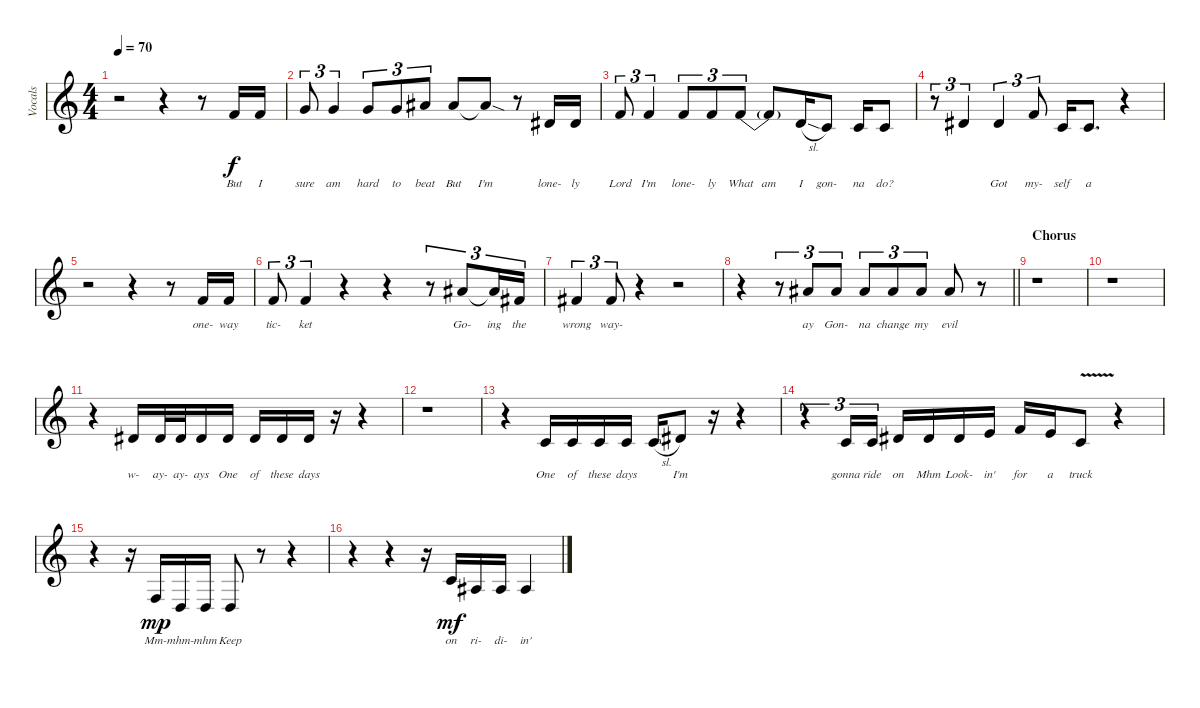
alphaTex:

\track ("Vocals" "Vocals") {instrument tenorsax}
\staff {score}
\tuning (E4 B3 G3 D3 A2 E2) {hide}
\ts (4 4)
\tempo 70
\clef g2
\ks c
r.2{dy f} r.4 r.8 1.1.16{lyrics (0 "But") lyrics (1 "") lyrics (2 "") lyrics (3 "") lyrics (4 "")} 1.1.16{lyrics (0 "I") lyrics (1 "") lyrics (2 "") lyrics (3 "") lyrics (4 "")} |
3.1.8{tu (3 2) lyrics (0 "sure") lyrics (1 "") lyrics (2 "") lyrics (3 "") lyrics (4 "")} 3.1.4{tu (3 2) lyrics (0 "am") lyrics (1 "") lyrics (2 "") lyrics (3 "") lyrics (4 "")} 3.1.8{tu (3 2) lyrics (0 "hard") lyrics (1 "") lyrics (2 "") lyrics (3 "") lyrics (4 "")} 3.1.8{tu (3 2) lyrics (0 "to") lyrics (1 "") lyrics (2 "") lyrics (3 "") lyrics (4 "")} 6.1.8{tu (3 2) lyrics (0 "beat") lyrics (1 "") lyrics (2 "") lyrics (3 "") lyrics (4 "")} 11.2.8{lyrics (0 "But") lyrics (1 "") lyrics (2 "") lyrics (3 "") lyrics (4 "")} 11.2{sod t}.8{lyrics (0 "I'm") lyrics (1 "") lyrics (2 "") lyrics (3 "") lyrics (4 "")} r.8 4.2.16{lyrics (0 "lone-") lyrics (1 "") lyrics (2 "") lyrics (3 "") lyrics (4 "")} 4.2.16{lyrics (0 "ly") lyrics (1 "") lyrics (2 "") lyrics (3 "") lyrics (4 "")} |
1.1.8{tu (3 2) lyrics (0 "Lord") lyrics (1 "") lyrics (2 "") lyrics (3 "") lyrics (4 "")} 1.1.4{tu (3 2) lyrics (0 "I'm") lyrics (1 "") lyrics (2 "") lyrics (3 "") lyrics (4 "")} 1.1.8{tu (3 2) lyrics (0 "lone-") lyrics (1 "") lyrics (2 "") lyrics (3 "") lyrics (4 "")} 1.1.8{tu (3 2) lyrics (0 "ly") lyrics (1 "") lyrics (2 "") lyrics (3 "") lyrics (4 "")} 1.1{be (custom 0 0 10 0 20 4 40 4 50 0 60 0)}.8{tu (3 2) lyrics (0 "What") lyrics (1 "") lyrics (2 "") lyrics (3 "") lyrics (4 "")} 1.1{t}.8{lyrics (0 "am") lyrics (1 "") lyrics (2 "") lyrics (3 "") lyrics (4 "")} 3.2{sl}.16{lyrics (0 "I") lyrics (1 "") lyrics (2 "") lyrics (3 "") lyrics (4 "")} 1.2.8{lyrics (0 "gon-") lyrics (1 "") lyrics (2 "") lyrics (3 "") lyrics (4 "")} 1.2.16{lyrics (0 "na") lyrics (1 "") lyrics (2 "") lyrics (3 "") lyrics (4 "")} 1.2.8{lyrics (0 "do?") lyrics (1 "") lyrics (2 "") lyrics (3 "") lyrics (4 "")} |
r.8{tu (3 2)} 4.2.4{tu (3 2) lyrics (0 "") lyrics (1 "") lyrics (2 "") lyrics (3 "") lyrics (4 "")} 4.2.4{tu (3 2) lyrics (0 "Got") lyrics (1 "") lyrics (2 "") lyrics (3 "") lyrics (4 "")} 1.1.8{tu (3 2) lyrics (0 "my-") lyrics (1 "") lyrics (2 "") lyrics (3 "") lyrics (4 "")} 1.2.16{lyrics (0 "self") lyrics (1 "") lyrics (2 "") lyrics (3 "") lyrics (4 "")} 1.2.8{d lyrics (0 "a") lyrics (1 "") lyrics (2 "") lyrics (3 "") lyrics (4 "")} r.4 |
r.2 r.4 r.8 1.1.16{lyrics (0 "one-") lyrics (1 "") lyrics (2 "") lyrics (3 "") lyrics (4 "")} 1.1.16{lyrics (0 "way") lyrics (1 "") lyrics (2 "") lyrics (3 "") lyrics (4 "")} |
1.1.8{tu (3 2) lyrics (0 "tic-") lyrics (1 "") lyrics (2 "") lyrics (3 "") lyrics (4 "")} 1.1.4{tu (3 2) lyrics (0 "ket") lyrics (1 "") lyrics (2 "") lyrics (3 "") lyrics (4 "")} r.4 r.4 r.8{tu (3 2)} 6.1.8{tu (3 2) lyrics (0 "Go-") lyrics (1 "") lyrics (2 "") lyrics (3 "") lyrics (4 "")} 6.1{t}.16{tu (3 2) lyrics (0 "ing") lyrics (1 "") lyrics (2 "") lyrics (3 "") lyrics (4 "")} 7.2.16{tu (3 2) lyrics (0 "the") lyrics (1 "") lyrics (2 "") lyrics (3 "") lyrics (4 "")} |
7.2.4{tu (3 2) lyrics (0 "wrong") lyrics (1 "") lyrics (2 "") lyrics (3 "") lyrics (4 "")} 7.2.8{tu (3 2) lyrics (0 "way-") lyrics (1 "") lyrics (2 "") lyrics (3 "") lyrics (4 "")} r.4 r.2 |
\barLineRight lightlight
r.4 r.8{tu (3 2)} 6.1.8{tu (3 2) lyrics (0 "ay") lyrics (1 "") lyrics (2 "") lyrics (3 "") lyrics (4 "")} 6.1.8{tu (3 2) lyrics (0 "Gon-") lyrics (1 "") lyrics (2 "") lyrics (3 "") lyrics (4 "")} 6.1.8{tu (3 2) lyrics (0 "na") lyrics (1 "") lyrics (2 "") lyrics (3 "") lyrics (4 "")} 6.1.8{tu (3 2) lyrics (0 "change") lyrics (1 "") lyrics (2 "") lyrics (3 "") lyrics (4 "")} 6.1.8{tu (3 2) lyrics (0 "my") lyrics (1 "") lyrics (2 "") lyrics (3 "") lyrics (4 "")} 6.1.8{lyrics (0 "evil") lyrics (1 "") lyrics (2 "") lyrics (3 "") lyrics (4 "")} r.8 |
\section ("" "Chorus")
r.1 |
r.1 |
r.4 4.2.16{lyrics (0 "w-") lyrics (1 "") lyrics (2 "") lyrics (3 "") lyrics (4 "")} 4.2.32{lyrics (0 "ay-") lyrics (1 "") lyrics (2 "") lyrics (3 "") lyrics (4 "")} 4.2.32{lyrics (0 "ay-") lyrics (1 "") lyrics (2 "") lyrics (3 "") lyrics (4 "")} 4.2.16{lyrics (0 "ays") lyrics (1 "") lyrics (2 "") lyrics (3 "") lyrics (4 "")} 4.2.16{lyrics (0 "One") lyrics (1 "") lyrics (2 "") lyrics (3 "") lyrics (4 "")} 4.2.16{lyrics (0 "of") lyrics (1 "") lyrics (2 "") lyrics (3 "") lyrics (4 "")} 4.2.16{lyrics (0 "these") lyrics (1 "") lyrics (2 "") lyrics (3 "") lyrics (4 "")} 4.2.16{lyrics (0 "days") lyrics (1 "") lyrics (2 "") lyrics (3 "") lyrics (4 "")} r.16 r.4 |
r.1 |
r.4 1.2.16{lyrics (0 "One") lyrics (1 "") lyrics (2 "") lyrics (3 "") lyrics (4 "")} 1.2.16{lyrics (0 "of") lyrics (1 "") lyrics (2 "") lyrics (3 "") lyrics (4 "")} 1.2.16{lyrics (0 "these") lyrics (1 "") lyrics (2 "") lyrics (3 "") lyrics (4 "")} 1.2.16{lyrics (0 "days") lyrics (1 "") lyrics (2 "") lyrics (3 "") lyrics (4 "")} 1.2{sl}.16{lyrics (0 "") lyrics (1 "") lyrics (2 "") lyrics (3 "") lyrics (4 "")} 4.2.8{lyrics (0 "I'm") lyrics (1 "") lyrics (2 "") lyrics (3 "") lyrics (4 "")} r.16 r.4 |
r.4{tu (3 2)} 1.2.16{tu (3 2) lyrics (0 "gonna") lyrics (1 "") lyrics (2 "") lyrics (3 "") lyrics (4 "")} 1.2.16{tu (3 2) lyrics (0 "ride") lyrics (1 "") lyrics (2 "") lyrics (3 "") lyrics (4 "")} 4.2.16{lyrics (0 "on") lyrics (1 "") lyrics (2 "") lyrics (3 "") lyrics (4 "")} 4.2.16{lyrics (0 "Mhm") lyrics (1 "") lyrics (2 "") lyrics (3 "") lyrics (4 "")} 4.2.16{lyrics (0 "Look-") lyrics (1 "") lyrics (2 "") lyrics (3 "") lyrics (4 "")} 5.2.16{lyrics (0 "in'") lyrics (1 "") lyrics (2 "") lyrics (3 "") lyrics (4 "")} 1.1.16{lyrics (0 "for") lyrics (1 "") lyrics (2 "") lyrics (3 "") lyrics (4 "")} 5.2.16{lyrics (0 "a") lyrics (1 "") lyrics (2 "") lyrics (3 "") lyrics (4 "")} 1.2{v}.8{lyrics (0 "truck") lyrics (1 "") lyrics (2 "") lyrics (3 "") lyrics (4 "")} r.4 |
r.4 r.16 3.4.16{lyrics (0 "Mm-") lyrics (1 "") lyrics (2 "") lyrics (3 "") lyrics (4 "") dy mp} 0.4.16{lyrics (0 "mhm-") lyrics (1 "") lyrics (2 "") lyrics (3 "") lyrics (4 "")} 0.4.16{lyrics (0 "mhm") lyrics (1 "") lyrics (2 "") lyrics (3 "") lyrics (4 "")} 0.4.8{lyrics (0 "Keep") lyrics (1 "") lyrics (2 "") lyrics (3 "") lyrics (4 "")} r.8 r.4 |
r.4 r.4 r.16 1.2.16{lyrics (0 "on") lyrics (1 "") lyrics (2 "") lyrics (3 "") lyrics (4 "") dy mf} 3.3.16{lyrics (0 "ri-") lyrics (1 "") lyrics (2 "") lyrics (3 "") lyrics (4 "")} 3.3.16{lyrics (0 "di-") lyrics (1 "") lyrics (2 "") lyrics (3 "") lyrics (4 "")} 3.3.4{lyrics (0 "in'") lyrics (1 "") lyrics (2 "") lyrics (3 "") lyrics (4 "")}
